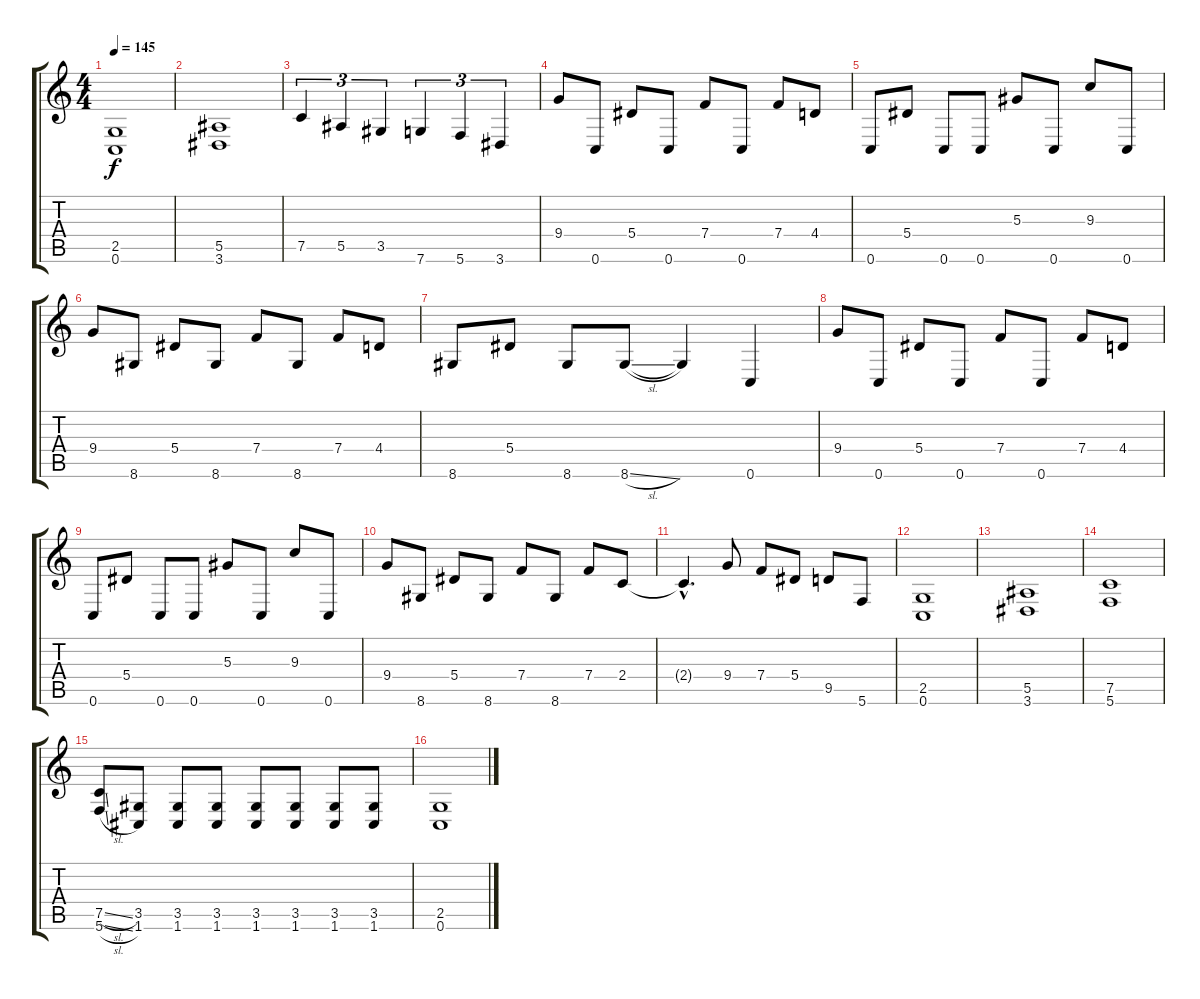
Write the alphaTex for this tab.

\track "" {instrument distortionguitar}
\staff {score tabs}
\tuning (C4 G3 Eb3 Bb2 F2 C2) {hide}
\ts (4 4)
\tempo 145
\clef g2
\ks c
(2.5 0.6).1{dy f} |
(5.5 3.6).1 |
7.5.4{tu (3 2)} 5.5.4{tu (3 2)} 3.5.4{tu (3 2)} 7.6.4{tu (3 2)} 5.6.4{tu (3 2)} 3.6.4{tu (3 2)} |
9.4.8{volume 16 balance 5} 0.6.8 5.4.8 0.6.8 7.4.8 0.6.8 7.4.8 4.4.8 |
0.6.8 5.4.8 0.6.8 0.6.8 5.3.8 0.6.8 9.3.8 0.6.8 |
9.4.8 8.6.8 5.4.8 8.6.8 7.4.8 8.6.8 7.4.8 4.4.8 |
8.6.8 5.4.8 8.6.8 8.6{sl}.8 8.6{t}.4 0.6.4 |
9.4.8 0.6.8 5.4.8 0.6.8 7.4.8 0.6.8 7.4.8 4.4.8 |
0.6.8 5.4.8 0.6.8 0.6.8 5.3.8 0.6.8 9.3.8 0.6.8 |
9.4.8 8.6.8 5.4.8 8.6.8 7.4.8 8.6.8 7.4.8 2.4.8 |
2.4{hac t}.4{d} 9.4.8 7.4.8 5.4.8 9.5.8 5.6.8 |
(2.5 0.6).1 |
(5.5 3.6).1 |
(7.5 5.6).1 |
(7.5{sl} 5.6{sl}).8 (3.5 1.6).8 (3.5 1.6).8 (3.5 1.6).8 (3.5 1.6).8 (3.5 1.6).8 (3.5 1.6).8 (3.5 1.6).8 |
(2.5 0.6).1
